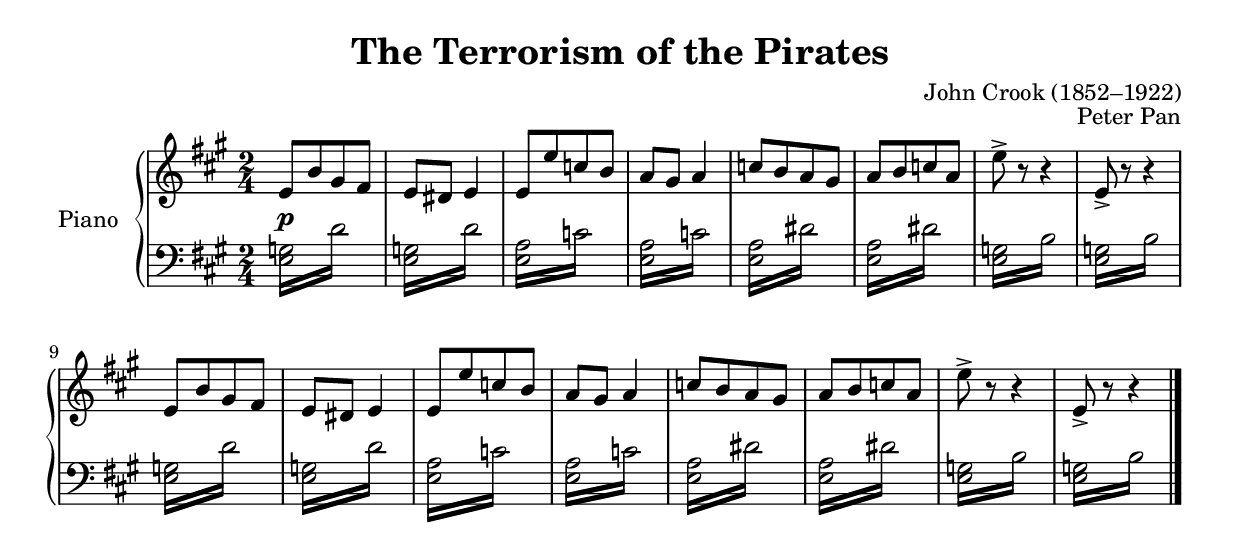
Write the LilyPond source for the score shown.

\version "2.19.52"
\language "english"
\include "Peter_Pan.ily"

\include "articulate.ly"

\header {
  title = "The Terrorism of the Pirates"
% style = "Incidental"
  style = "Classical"
}

\tagGroup #'(midi-only score-only)


dynamics = {
  \set Score.tempoHideNote = ##t

  \time 2/4
  \tempo 4 = 90

	<>\p
	s2*16		|
  \bar "|."
}

upper = \relative c' {
  \clef treble

  \key a \major
  \repeat unfold 2 {
	e8[	b'	gs	fs]	|
	e	ds	e4		|
	e8[	e'	c	b]	|
	a	gs	a4		|

	c8[	b	a	gs]	|
	a[	b	c	a]	|
	e'8->	r	r4		|
	e,8->	r	r4		|
  }
}

lower = \relative c {
  \clef bass

  \key a \major
  \repeat unfold 2 {
    \repeat unfold 2
	\repeat tremolo 4 { <e g>16 d' }	|
    \repeat unfold 2
	\repeat tremolo 4 { <e, a>16 c' }	|
    \repeat unfold 2
	\repeat tremolo 4 { <e, a>16 ds' }	|
    \repeat unfold 2
	\repeat tremolo 4 { <e, g>16 b' }	|
  }
}


\score {
  \new PianoStaff
    \with {
      instrumentName = #"Piano"
    }
  \keepWithTag #'score-only
  <<
    \new Staff = "upper" \upper
    \new Dynamics = "dynamics" \dynamics
    \new Staff = "lower" \lower
  >>
  \layout {}
}

\score {
  \new PianoStaff
    \with {
      midiInstrument = #"acoustic grand"
    }
  \keepWithTag #'midi-only
  <<
    \new Staff = "upper"
    \articulate
    \unfoldRepeats
    <<
      \upper
      \dynamics
    >>
    \new Staff = "lower"
    \articulate
    \unfoldRepeats
    <<
      \lower
      \dynamics
    >>
  >>
  \midi {}
  % \layout {}
}
